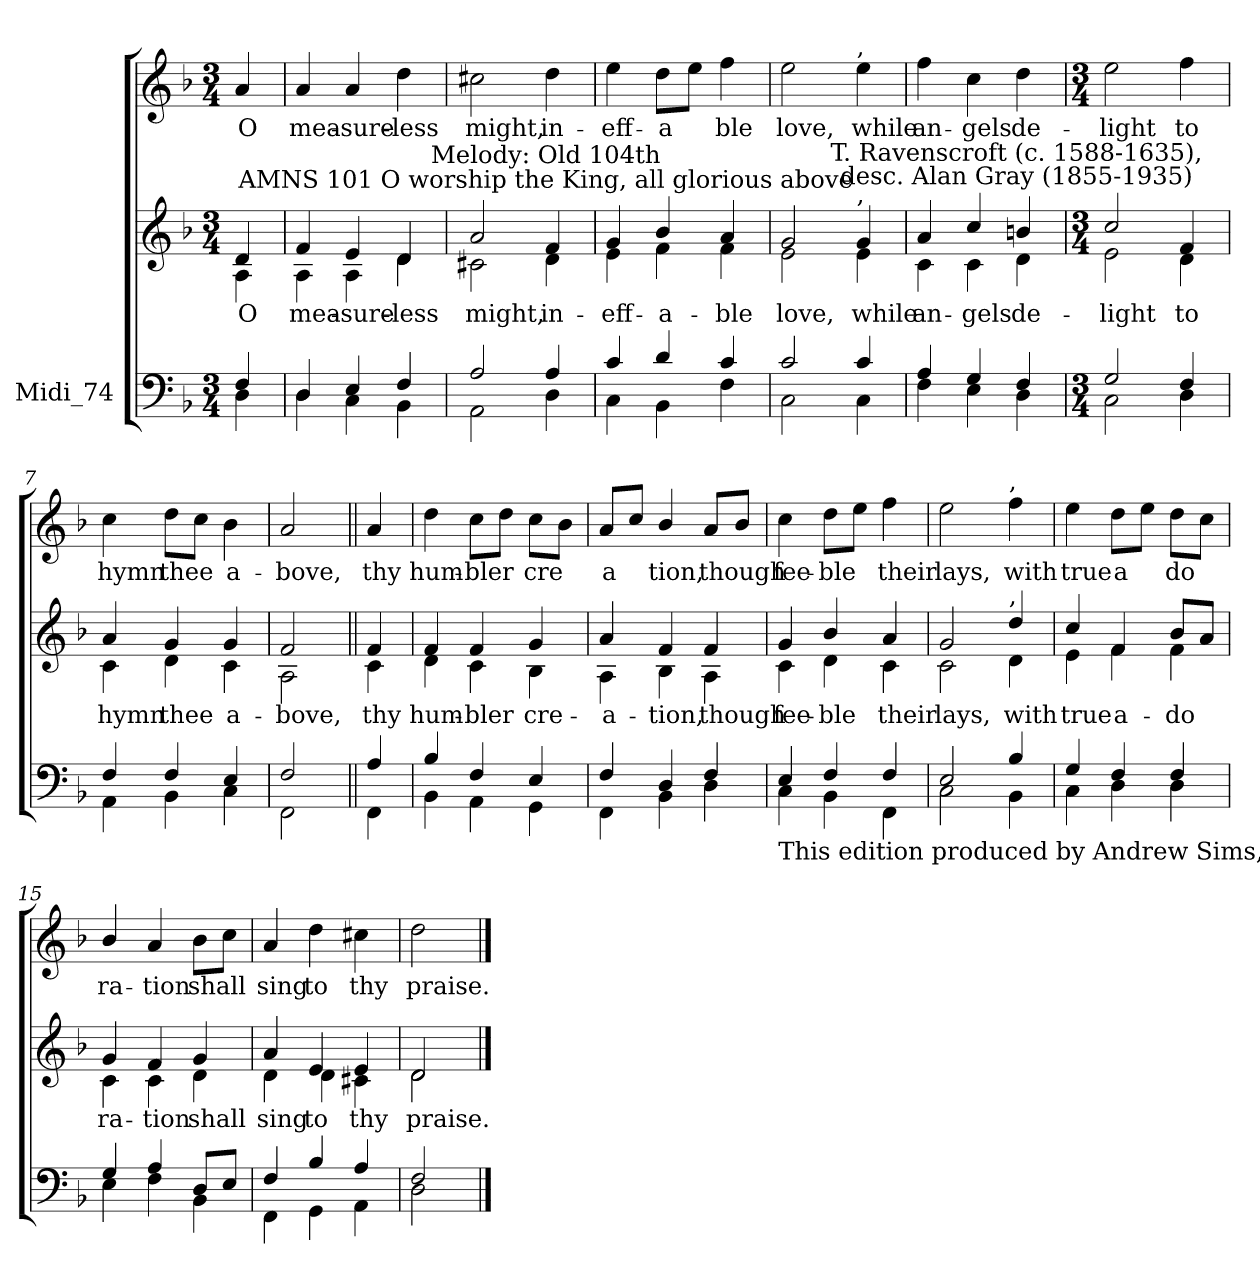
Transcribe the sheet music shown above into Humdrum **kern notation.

**kern	**kern	**text	**kern	**text
*part3	*part2	*part2	*part1	*part1
*staff3	*staff2	*staff2	*staff1	*staff1
*I"Midi_74	*	*	*	*
*clefF4	*clefG2	*	*clefG2	*
*k[b-]	*k[b-]	*	*k[b-]	*
*F:	*F:	*	*F:	*
*M3/4	*M3/4	*	*M3/4	*
=	=	=	=	=
*^	*	*	*	*
!	!	!LO:TX:a:cj:t=Robert Grant\n(1779-1838)	!	!	!
!	!	!	!LO:LY:b	!	!LO:LY:b
*	*	*^	*	*	*
4F/	4D\	4d/	4A	O	4a	O
=1	=1	=1	=1	=1	=1	=1
!	!	!	!	!LO:LY:b	!	!LO:LY:b
4D/	4D\	4f/	4A	mea-	4a	mea-
!	!	!	!	!LO:LY:b	!	!LO:LY:b
4E/	4C\	4e/	4A	-sure-	4a	-sure-
!	!	!	!	!LO:LY:b	!	!LO:LY:b
4F/	4BB-\	4d/	4d\	-less	4dd	-less
=2	=2	=2	=2	=2	=2	=2
!	!	!	!	!LO:LY:b	!	!LO:LY:b
2A/	2AA\	2a/	2c#X\	might,	2cc#X	might,
!	!	!LO:TX:a:cj:t=AMNS 101 O worship the King, all glorious above	!	!	!	!
!	!	!LO:TX:a:cj:t=Melody&colon; Old 104th	!	!	!	!
!	!	!	!	!LO:LY:b	!	!LO:LY:b
4A/	4D\	4f/	4d\	in-	4dd	in-
=3	=3	=3	=3	=3	=3	=3
!	!	!	!	!LO:LY:b	!	!LO:LY:b
4c/	4C\	4g/	4e\	-eff-	4ee	-eff-
!	!	!	!	!LO:LY:b	!	!LO:LY:b
4d/	4BB-\	4b-/	4f\	-a-	8ddL	-a
.	.	.	.	.	8eeJ	.
!	!	!	!	!LO:LY:b	!	!LO:LY:b
4c/	4F\	4a/	4f\	-ble	4ff	ble
=4	=4	=4	=4	=4	=4	=4
!	!	!	!	!LO:LY:b	!	!LO:LY:b
2c/	2C\	2g/	2e\	love,	2ee	love,
!	!	!	!	!	!LO:TX:a:t=,	!
!	!	!LO:TX:a:t=,	!	!	!	!
!	!	!	!	!LO:LY:b	!	!LO:LY:b
4c/	4C\	4g/	4e\	while	4ee	while
=5	=5	=5	=5	=5	=5	=5
!	!	!	!	!LO:LY:b	!	!LO:LY:b
4A/	4F\	4a/	4c\	an-	4ff	an-
!	!	!	!	!LO:LY:b	!	!LO:LY:b
4G/	4E\	4cc/	4c\	-gels	4cc	-gels
!	!	!LO:TX:a:cj:t=T. Ravenscroft (c. 1588-1635),\ndesc. Alan Gray (1855-1935)	!	!	!	!
!	!	!	!	!LO:LY:b	!	!LO:LY:b
4F/	4D\	4bn/	4d\	de-	4dd	de-
!!LO:LB:g=z
=6	=6	=6	=6	=6	=6	=6
*M3/4	*	*M3/4	*	*	*M3/4	*
!	!	!	!	!LO:LY:b	!	!LO:LY:b
2G/	2C\	2cc/	2e\	-light	2ee	-light
!	!	!	!	!LO:LY:b	!	!LO:LY:b
4F/	4D\	4f/	4d\	to	4ff	to
=7	=7	=7	=7	=7	=7	=7
!	!	!	!	!LO:LY:b	!	!LO:LY:b
4F/	4AA\	4a/	4c\	hymn	4cc	hymn
!	!	!	!	!LO:LY:b	!	!LO:LY:b
4F/	4BB-\	4g/	4d\	thee	8ddL	thee
.	.	.	.	.	8ccJ	.
!	!	!	!	!LO:LY:b	!	!LO:LY:b
4E/	4C\	4g/	4c\	a-	4b-	a-
=8	=8	=8	=8	=8	=8	=8
!	!	!	!	!LO:LY:b	!	!LO:LY:b
2F/	2FF\	2f/	2A\	-bove,	2a	-bove,
=9||	=9||	=9||	=9||	=9||	=9||	=9||
!	!	!	!	!LO:LY:b	!	!LO:LY:b
4A/	4FF\	4f/	4c\	thy	4a	thy
=10	=10	=10	=10	=10	=10	=10
!	!	!	!	!LO:LY:b	!	!LO:LY:b
4B-/	4BB-\	4f/	4d\	hum-	4dd	hum-
!	!	!	!	!LO:LY:b	!	!LO:LY:b
4F/	4AA\	4f/	4c\	-bler	8ccL	-bler
.	.	.	.	.	8ddJ	.
!	!	!	!	!LO:LY:b	!	!LO:LY:b
4E/	4GG\	4g/	4B-\	cre-	8ccL	cre
.	.	.	.	.	8b-J	.
=11	=11	=11	=11	=11	=11	=11
!	!	!	!	!LO:LY:b	!	!LO:LY:b
4F/	4FF\	4a/	4A\	-a-	8a/L	a
.	.	.	.	.	8cc/J	.
!	!	!	!	!LO:LY:b	!	!LO:LY:b
4D/	4BB-\	4f/	4B-\	-tion,	4b-/	tion,
!	!	!	!	!LO:LY:b	!	!LO:LY:b
4F/	4D\	4f/	4A\	though	8aL	though
.	.	.	.	.	8b-J	.
!!LO:LB:g=z
=12	=12	=12	=12	=12	=12	=12
!LO:TX:b:t=This edition produced by Andrew Sims, 2021	!	!	!	!	!	!
!	!	!	!	!LO:LY:b	!	!LO:LY:b
4E/	4C\	4g/	4c\	fee-	4cc	fee-
!	!	!	!	!LO:LY:b	!	!LO:LY:b
4F/	4BB-\	4b-/	4d\	-ble	8ddL	-ble
.	.	.	.	.	8eeJ	.
!	!	!	!	!LO:LY:b	!	!LO:LY:b
4F/	4FF\	4a/	4c\	their	4ff	their
=13	=13	=13	=13	=13	=13	=13
!	!	!	!	!LO:LY:b	!	!LO:LY:b
2E/	2C\	2g/	2c\	lays,	2ee	lays,
!	!	!	!	!	!LO:TX:a:t=,	!
!	!	!LO:TX:a:t=,	!	!	!	!
!	!	!	!	!LO:LY:b	!	!LO:LY:b
4B-/	4BB-\	4dd/	4d\	with	4ff	with
=14	=14	=14	=14	=14	=14	=14
!	!	!	!	!LO:LY:b	!	!LO:LY:b
4G/	4C\	4cc/	4e\	true	4ee	true
!	!	!	!	!LO:LY:b	!	!LO:LY:b
4F/	4D\	4f/	4f\	a-	8ddL	a
.	.	.	.	.	8eeJ	.
!	!	!	!	!LO:LY:b	!	!LO:LY:b
4F/	4D\	8b-/L	4f\	-do	8ddL	do
.	.	8a/J	.	.	8ccJ	.
=15	=15	=15	=15	=15	=15	=15
!	!	!	!	!LO:LY:b	!	!LO:LY:b
4G/	4E\	4g/	4c\	ra-	4b-/	ra-
!	!	!	!	!LO:LY:b	!	!LO:LY:b
4A/	4F\	4f/	4c\	-tion	4a	-tion
!	!	!	!	!LO:LY:b	!	!LO:LY:b
8D/L	4BB-\	4g/	4d\	shall	8b-L	shall
8E/J	.	.	.	.	8ccJ	.
=16	=16	=16	=16	=16	=16	=16
!	!	!	!	!LO:LY:b	!	!LO:LY:b
4F/	4FF\	4a/	4d\	sing	4a	sing
!	!	!	!	!LO:LY:b	!	!LO:LY:b
4B-/	4GG\	4e/	4d\	to	4dd	to
!	!	!	!	!LO:LY:b	!	!LO:LY:b
4A/	4AA\	4e/	4c#X\	thy	4cc#X	thy
=17	=17	=17	=17	=17	=17	=17
!	!	!	!	!LO:LY:b	!	!LO:LY:b
2F/	2D\	2d/	2d\	praise.	2dd	praise.
*v	*v	*	*	*	*	*
*	*v	*v	*	*	*
==	==	==	==	==
*-	*-	*-	*-	*-
